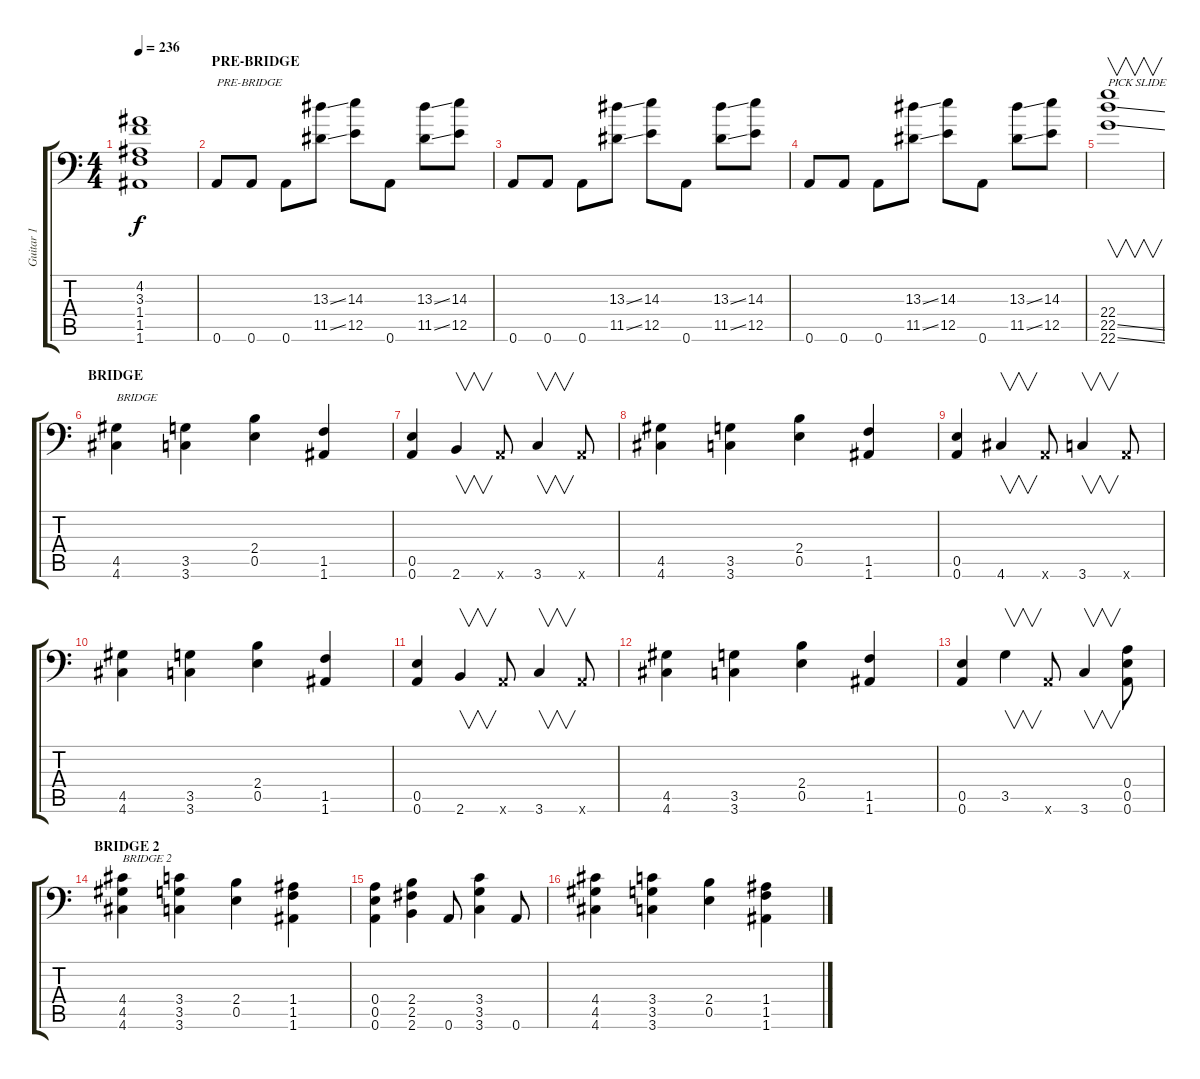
\track ("Guitar 1" "Guitar 1") {instrument distortionguitar}
\staff {score tabs}
\tuning (B3 Gb3 D3 A2 E2 A1) {hide}
\ts (4 4)
\tempo 236
\clef f4
\ks c
(4.2{t} 3.3{t} 1.4{t} 1.5{t} 1.6{t}).1{dy f} |
\section ("" "PRE-BRIDGE")
0.6.8{txt "PRE-BRIDGE"} 0.6.8 0.6.8 (13.3{ss} 11.5{ss}).8 (14.3 12.5).8 0.6.8 (13.3{ss} 11.5{ss}).8 (14.3 12.5).8 |
0.6.8 0.6.8 0.6.8 (13.3{ss} 11.5{ss}).8 (14.3 12.5).8 0.6.8 (13.3{ss} 11.5{ss}).8 (14.3 12.5).8 |
0.6.8 0.6.8 0.6.8 (13.3{ss} 11.5{ss}).8 (14.3 12.5).8 0.6.8 (13.3{ss} 11.5{ss}).8 (14.3 12.5).8 |
(22.4 22.5{ss} 22.6{ss}).1{v txt "PICK SLIDE"} |
\section ("" "BRIDGE")
(4.5 4.6).4{txt "BRIDGE"} (3.5 3.6).4 (2.4 0.5).4 (1.5 1.6).4 |
(0.5 0.6).4 2.6.4{v} 0.6{x}.8 3.6.4{v} 0.6{x}.8 |
(4.5 4.6).4 (3.5 3.6).4 (2.4 0.5).4 (1.5 1.6).4 |
(0.5 0.6).4 4.6.4{v} 0.6{x}.8 3.6.4{v} 0.6{x}.8 |
(4.5 4.6).4 (3.5 3.6).4 (2.4 0.5).4 (1.5 1.6).4 |
(0.5 0.6).4 2.6.4{v} 0.6{x}.8 3.6.4{v} 0.6{x}.8 |
(4.5 4.6).4 (3.5 3.6).4 (2.4 0.5).4 (1.5 1.6).4 |
(0.5 0.6).4 3.5.4{v} 0.6{x}.8 3.6.4{v} (0.4 0.5 0.6).8 |
\section ("" "BRIDGE 2")
(4.4 4.5 4.6).4{txt "BRIDGE 2"} (3.4 3.5 3.6).4 (2.4 0.5).4 (1.4 1.5 1.6).4 |
(0.4 0.5 0.6).4 (2.4 2.5 2.6).4 0.6.8 (3.4 3.5 3.6).4 0.6.8 |
(4.4 4.5 4.6).4 (3.4 3.5 3.6).4 (2.4 0.5).4 (1.4 1.5 1.6).4
